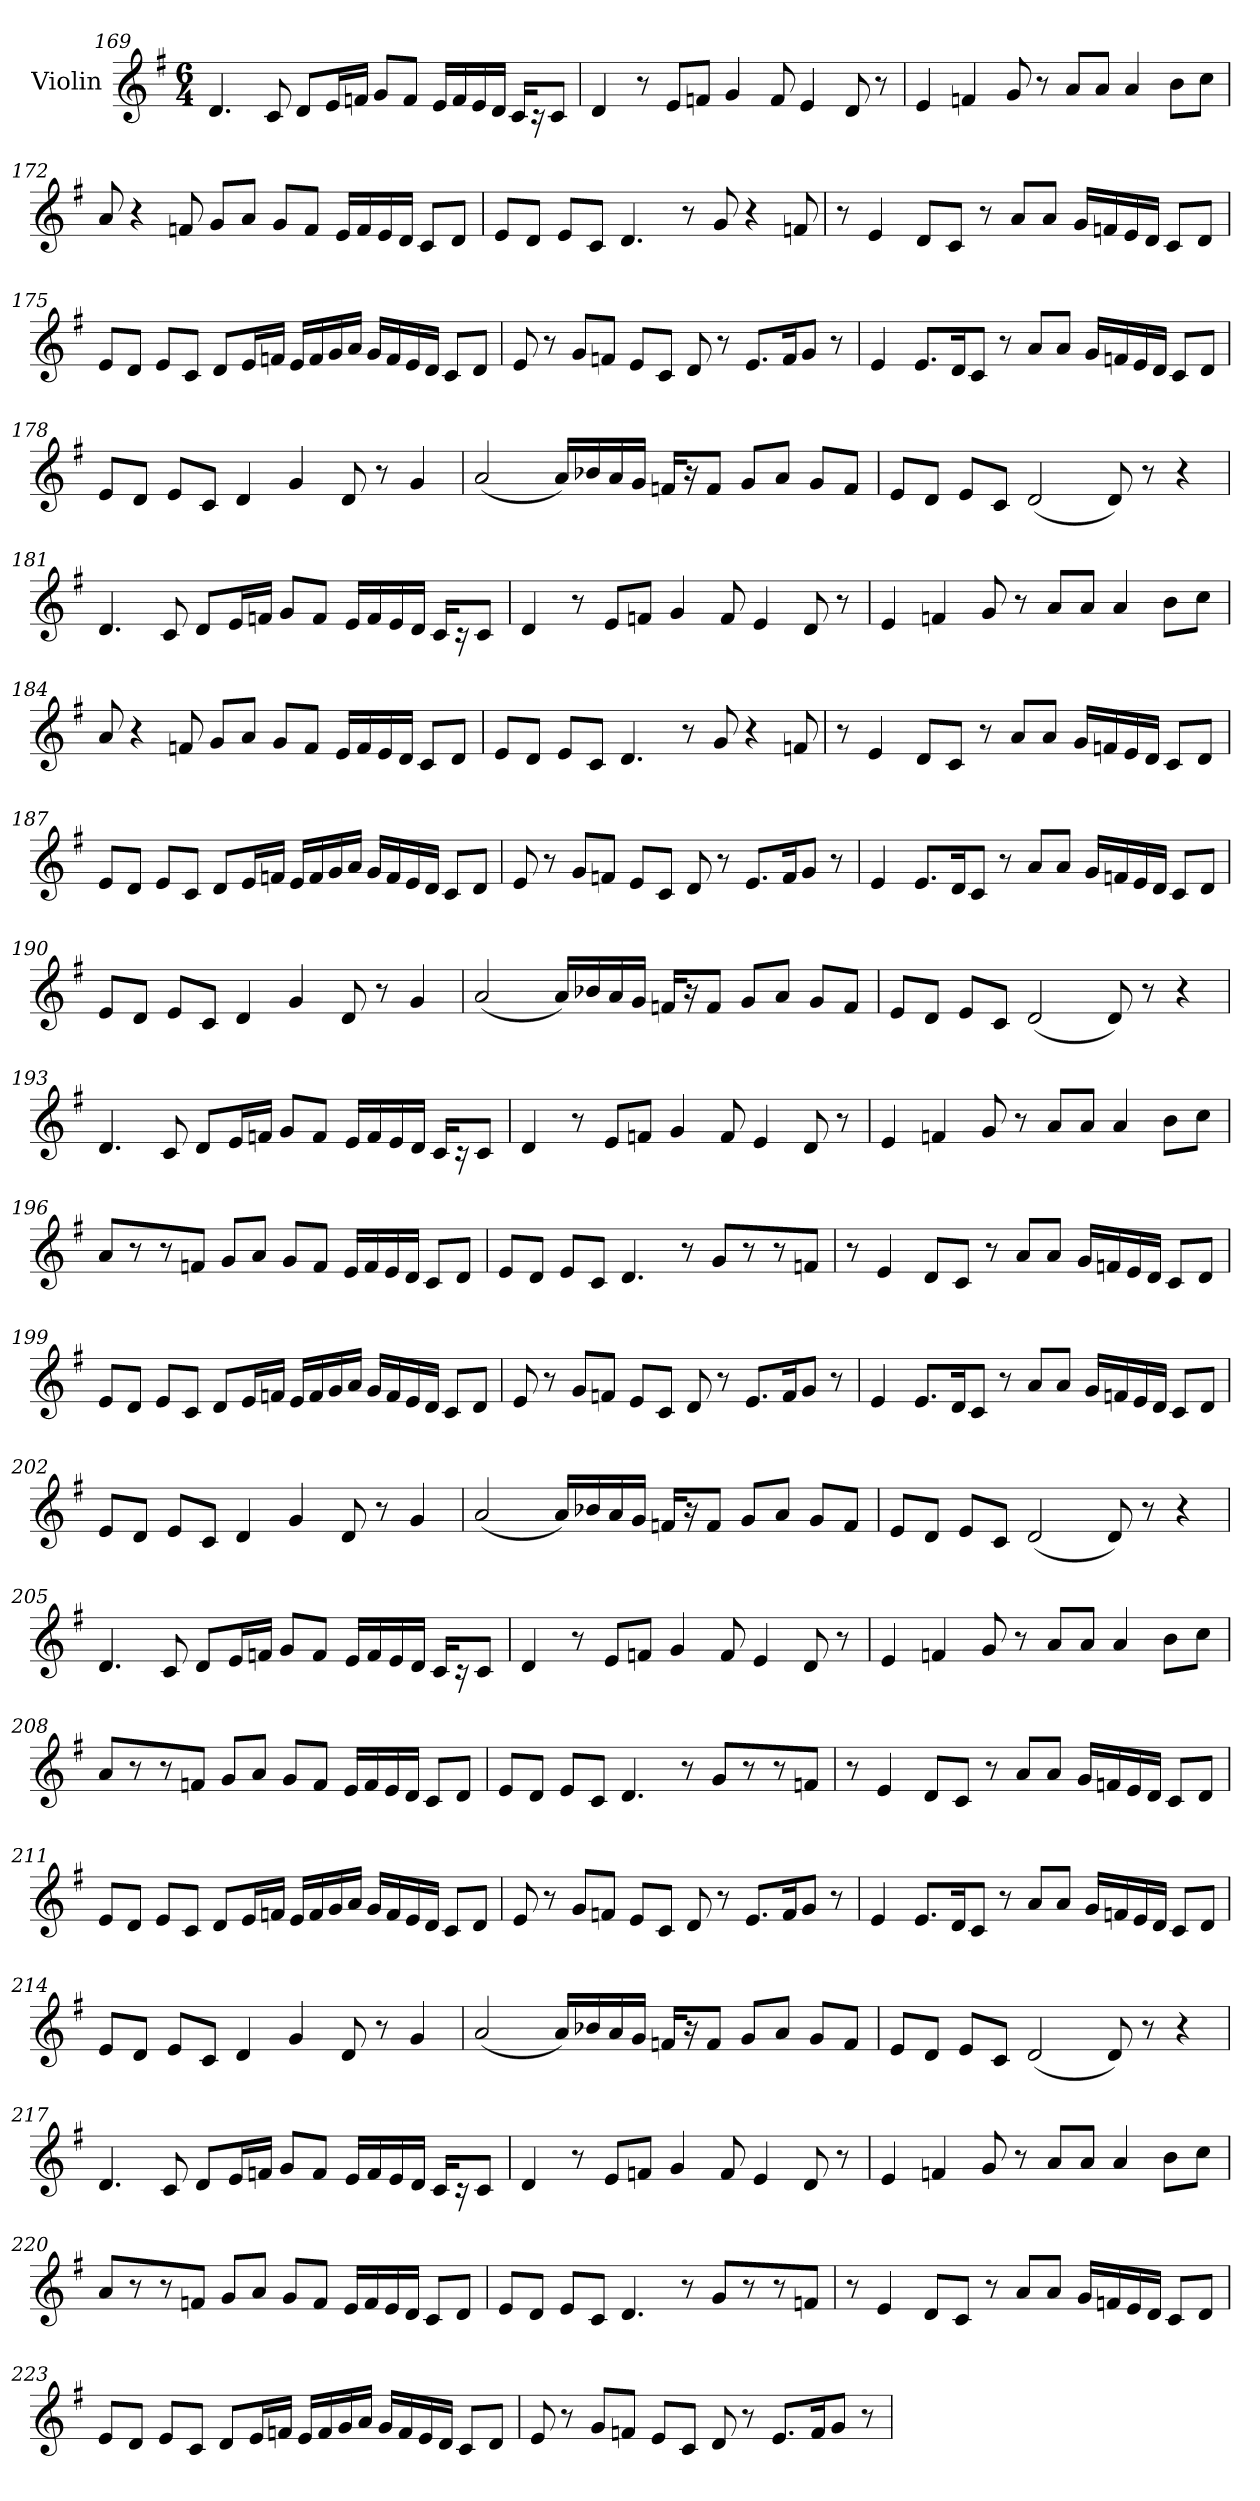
**kern
*part1
*staff1
*I"Violin
!!LO:LB:g=z
*clefG2
*k[f#]
*G:
*M6/4
=169
4.d/
8c/
8d/L
16e/L
16fn/JJ
8g/L
8f/J
16e/LL
16f/
16e/
16d/JJ
16c/KL
16r
8c/J
=170
4d/
8r
8e/L
8fn/J
4g/
8f/
4e/
8d/
8r
=171
4e/
4fn/
8g/
8r
8a/L
8a/J
4a/
8b\L
8cc\J
!!LO:LB:g=z
=172
8a/
4r
8fn/
8g/L
8a/J
8g/L
8f/J
16e/LL
16f/
16e/
16d/JJ
8c/L
8d/J
=173
8e/L
8d/J
8e/L
8c/J
4.d/
8r
8g/
4r
8fn/
=174
8r
4e/
8d/L
8c/J
8r
8a/L
8a/J
16g/LL
16fn/
16e/
16d/JJ
8c/L
8d/J
!!LO:LB:g=z
=175
8e/L
8d/J
8e/L
8c/J
8d/L
16e/L
16fn/JJ
16e/LL
16f/
16g/
16a/JJ
16g/LL
16f/
16e/
16d/JJ
8c/L
8d/J
=176
8e/
8r
8g/L
8fn/J
8e/L
8c/J
8d/
8r
8.e/L
16f/K
8g/J
8r
!!LO:LB:g=z
=177
4e/
8.e/L
16d/K
8c/J
8r
8a/L
8a/J
16g/LL
16fn/
16e/
16d/JJ
8c/L
8d/J
=178
8e/L
8d/J
8e/L
8c/J
4d/
4g/
8d/
8r
4g/
=179
(<2a/
16a/LL)
16b-X/
16a/
16g/JJ
16fn/KL
16r
8f/J
8g/L
8a/J
8g/L
8f/J
!!LO:LB:g=z
=180
8e/L
8d/J
8e/L
8c/J
(<2d/
8d/)
8r
4r
=181
4.d/
8c/
8d/L
16e/L
16fn/JJ
8g/L
8f/J
16e/LL
16f/
16e/
16d/JJ
16c/KL
16r
8c/J
=182
4d/
8r
8e/L
8fn/J
4g/
8f/
4e/
8d/
8r
!!LO:LB:g=z
=183
4e/
4fn/
8g/
8r
8a/L
8a/J
4a/
8b\L
8cc\J
=184
8a/
4r
8fn/
8g/L
8a/J
8g/L
8f/J
16e/LL
16f/
16e/
16d/JJ
8c/L
8d/J
=185
8e/L
8d/J
8e/L
8c/J
4.d/
8r
8g/
4r
8fn/
!!LO:PB:g=z
=186
8r
4e/
8d/L
8c/J
8r
8a/L
8a/J
16g/LL
16fn/
16e/
16d/JJ
8c/L
8d/J
=187
8e/L
8d/J
8e/L
8c/J
8d/L
16e/L
16fn/JJ
16e/LL
16f/
16g/
16a/JJ
16g/LL
16f/
16e/
16d/JJ
8c/L
8d/J
!!LO:LB:g=z
=188
8e/
8r
8g/L
8fn/J
8e/L
8c/J
8d/
8r
8.e/L
16f/K
8g/J
8r
=189
4e/
8.e/L
16d/K
8c/J
8r
8a/L
8a/J
16g/LL
16fn/
16e/
16d/JJ
8c/L
8d/J
=190
8e/L
8d/J
8e/L
8c/J
4d/
4g/
8d/
8r
4g/
!!LO:LB:g=z
=191
(<2a/
16a/LL)
16b-X/
16a/
16g/JJ
16fn/KL
16r
8f/J
8g/L
8a/J
8g/L
8f/J
=192
8e/L
8d/J
8e/L
8c/J
(<2d/
8d/)
8r
4r
=193
4.d/
8c/
8d/L
16e/L
16fn/JJ
8g/L
8f/J
16e/LL
16f/
16e/
16d/JJ
16c/KL
16r
8c/J
!!LO:LB:g=z
=194
4d/
8r
8e/L
8fn/J
4g/
8f/
4e/
8d/
8r
=195
4e/
4fn/
8g/
8r
8a/L
8a/J
4a/
8b\L
8cc\J
=196
8a/L
8r
8r
8fn/J
8g/L
8a/J
8g/L
8f/J
16e/LL
16f/
16e/
16d/JJ
8c/L
8d/J
!!LO:LB:g=z
=197
8e/L
8d/J
8e/L
8c/J
4.d/
8r
8g/L
8r
8r
8fn/J
=198
8r
4e/
8d/L
8c/J
8r
8a/L
8a/J
16g/LL
16fn/
16e/
16d/JJ
8c/L
8d/J
!!LO:LB:g=z
=199
8e/L
8d/J
8e/L
8c/J
8d/L
16e/L
16fn/JJ
16e/LL
16f/
16g/
16a/JJ
16g/LL
16f/
16e/
16d/JJ
8c/L
8d/J
=200
8e/
8r
8g/L
8fn/J
8e/L
8c/J
8d/
8r
8.e/L
16f/K
8g/J
8r
!!LO:LB:g=z
=201
4e/
8.e/L
16d/K
8c/J
8r
8a/L
8a/J
16g/LL
16fn/
16e/
16d/JJ
8c/L
8d/J
=202
8e/L
8d/J
8e/L
8c/J
4d/
4g/
8d/
8r
4g/
=203
(<2a/
16a/LL)
16b-X/
16a/
16g/JJ
16fn/KL
16r
8f/J
8g/L
8a/J
8g/L
8f/J
!!LO:LB:g=z
=204
8e/L
8d/J
8e/L
8c/J
(<2d/
8d/)
8r
4r
=205
4.d/
8c/
8d/L
16e/L
16fn/JJ
8g/L
8f/J
16e/LL
16f/
16e/
16d/JJ
16c/KL
16r
8c/J
=206
4d/
8r
8e/L
8fn/J
4g/
8f/
4e/
8d/
8r
!!LO:PB:g=z
=207
4e/
4fn/
8g/
8r
8a/L
8a/J
4a/
8b\L
8cc\J
=208
8a/L
8r
8r
8fn/J
8g/L
8a/J
8g/L
8f/J
16e/LL
16f/
16e/
16d/JJ
8c/L
8d/J
=209
8e/L
8d/J
8e/L
8c/J
4.d/
8r
8g/L
8r
8r
8fn/J
!!LO:LB:g=z
=210
8r
4e/
8d/L
8c/J
8r
8a/L
8a/J
16g/LL
16fn/
16e/
16d/JJ
8c/L
8d/J
=211
8e/L
8d/J
8e/L
8c/J
8d/L
16e/L
16fn/JJ
16e/LL
16f/
16g/
16a/JJ
16g/LL
16f/
16e/
16d/JJ
8c/L
8d/J
!!LO:LB:g=z
=212
8e/
8r
8g/L
8fn/J
8e/L
8c/J
8d/
8r
8.e/L
16f/K
8g/J
8r
=213
4e/
8.e/L
16d/K
8c/J
8r
8a/L
8a/J
16g/LL
16fn/
16e/
16d/JJ
8c/L
8d/J
=214
8e/L
8d/J
8e/L
8c/J
4d/
4g/
8d/
8r
4g/
!!LO:LB:g=z
=215
(<2a/
16a/LL)
16b-X/
16a/
16g/JJ
16fn/KL
16r
8f/J
8g/L
8a/J
8g/L
8f/J
=216
8e/L
8d/J
8e/L
8c/J
(<2d/
8d/)
8r
4r
=217
4.d/
8c/
8d/L
16e/L
16fn/JJ
8g/L
8f/J
16e/LL
16f/
16e/
16d/JJ
16c/KL
16r
8c/J
!!LO:LB:g=z
=218
4d/
8r
8e/L
8fn/J
4g/
8f/
4e/
8d/
8r
=219
4e/
4fn/
8g/
8r
8a/L
8a/J
4a/
8b\L
8cc\J
=220
8a/L
8r
8r
8fn/J
8g/L
8a/J
8g/L
8f/J
16e/LL
16f/
16e/
16d/JJ
8c/L
8d/J
!!LO:LB:g=z
=221
8e/L
8d/J
8e/L
8c/J
4.d/
8r
8g/L
8r
8r
8fn/J
=222
8r
4e/
8d/L
8c/J
8r
8a/L
8a/J
16g/LL
16fn/
16e/
16d/JJ
8c/L
8d/J
!!LO:LB:g=z
=223
8e/L
8d/J
8e/L
8c/J
8d/L
16e/L
16fn/JJ
16e/LL
16f/
16g/
16a/JJ
16g/LL
16f/
16e/
16d/JJ
8c/L
8d/J
=224
8e/
8r
8g/L
8fn/J
8e/L
8c/J
8d/
8r
8.e/L
16f/K
8g/J
8r
=
*-
